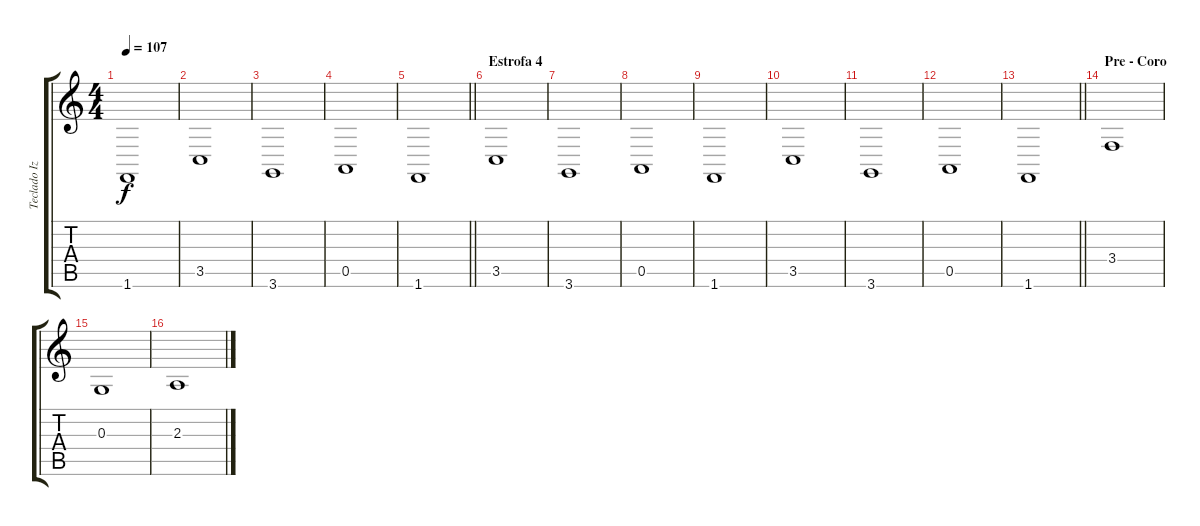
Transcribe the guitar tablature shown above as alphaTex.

\track ("Teclado Izquierda" "Teclado Iz") {instrument pad2warm}
\staff {score tabs}
\tuning (E4 B3 G3 D3 A2 E2) {hide}
\ts (4 4)
\tempo 107
\clef g2
\ks c
1.6.1{dy f} |
3.5.1 |
3.6.1 |
0.5.1 |
\barLineRight lightlight
1.6.1 |
\section ("" "Estrofa 4")
3.5.1 |
3.6.1 |
0.5.1 |
1.6.1 |
3.5.1 |
3.6.1 |
0.5.1 |
\barLineRight lightlight
1.6.1 |
\section ("" "Pre - Coro")
3.4.1 |
0.3.1 |
2.3.1
